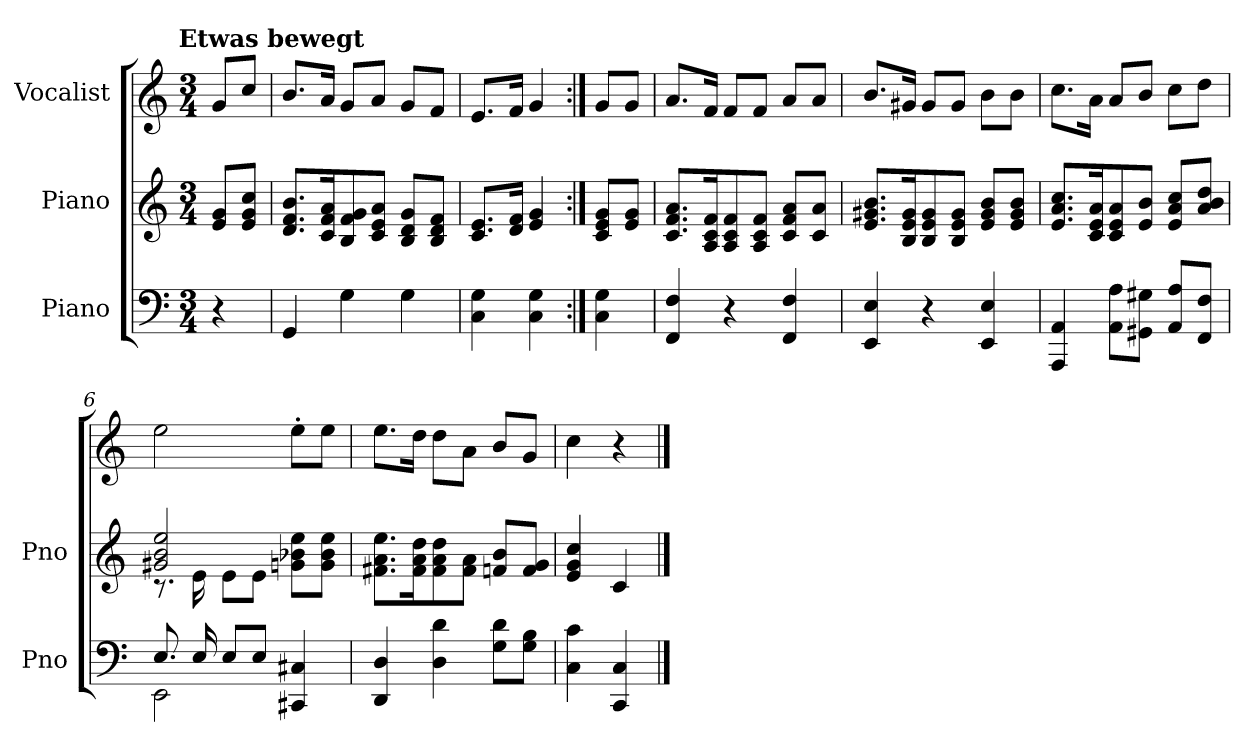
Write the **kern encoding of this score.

**kern	**kern	**kern
*part3	*part2	*part1
*staff3	*staff2	*staff1
*I"Piano	*I"Piano	*I"Vocalist
*I'Pno	*I'Pno	*
*clefF4	*clefG2	*clefG2
*k[]	*k[]	*k[]
*C:	*C:	*C:
!!LO:TX:omd:t=Etwas bewegt
*M3/4	*M3/4	*M3/4
*MM96	*MM96	*MM96
=	=	=
4r	8e 8gL	8g/L
.	8e 8g 8ccJ	8cc/J
=1	=1	=1
4GG	8.d 8.f 8.bL	8.b/L
.	16c 16f 16aK	16a/Jk
4G	8B 8f 8g	8g/L
.	8c 8e 8aJ	8a/J
4G	8B 8d 8gL	8g/L
.	8B 8d 8fJ	8f/J
=2	=2	=2
4C 4G	8.c 8.eL	8.e/L
.	16d 16fJk	16f/Jk
4C 4G	4e 4g	4g
=:|!	=:|!	=:|!
4C 4G	8c 8e 8gL	8g/L
.	8e 8gJ	8g/J
=3	=3	=3
4FF 4F	8.c 8.f 8.aL	8.a/L
.	16A 16c 16fK	16f/Jk
4r	8A 8c 8f	8f/L
.	8A 8c 8fJ	8f/J
4FF 4F	8c 8f 8aL	8a/L
.	8c 8aJ	8a/J
=4	=4	=4
4EE 4E	8.e 8.g#X 8.bL	8.b/L
.	16B 16e 16g#K	16g#X/Jk
4r	8B 8e 8g#	8g#/L
.	8B 8e 8g#J	8g#/J
4EE 4E	8e 8g# 8bL	8b\L
.	8e 8g# 8bJ	8b\J
=5	=5	=5
4AAA 4AA	8.e 8.a 8.ccL	8.cc\L
.	16c 16e 16aK	16a\Jk
8AA 8AL	8c 8e 8a	8a/L
8GG#X 8G#XJ	8e 8bJ	8b/J
8AA 8AL	8e 8a 8ccL	8cc\L
8FF 8FJ	8a 8b 8ddJ	8dd\J
=6	=6	=6
*^	*^	*
8.E	2EE	2g#X 2b 2ee	8.r	2ee
16E	.	.	16e	.
8EL	.	.	8eL	.
8EJ	.	.	8eJ	.
4CC#X 4C#X	4ryy	4ryy	8gn 8b-X 8eeL	8ee'\L
.	.	.	8g 8b- 8eeJ	8ee\J
*v	*v	*	*	*
*	*v	*v	*
=7	=7	=7
4DD 4D	8.f#X 8.a 8.eeL	8.ee\L
.	16f# 16a 16ddK	16dd\Jk
4D 4d	8f# 8a 8dd	8dd\L
.	8f# 8aJ	8a\J
8G 8dL	8fn 8bL	8b/L
8G 8BJ	8f 8gJ	8g/J
=8	=8	=8
4C 4c	4e 4g 4cc	4cc
4CC 4C	4c	4r
==	==	==
*-	*-	*-
